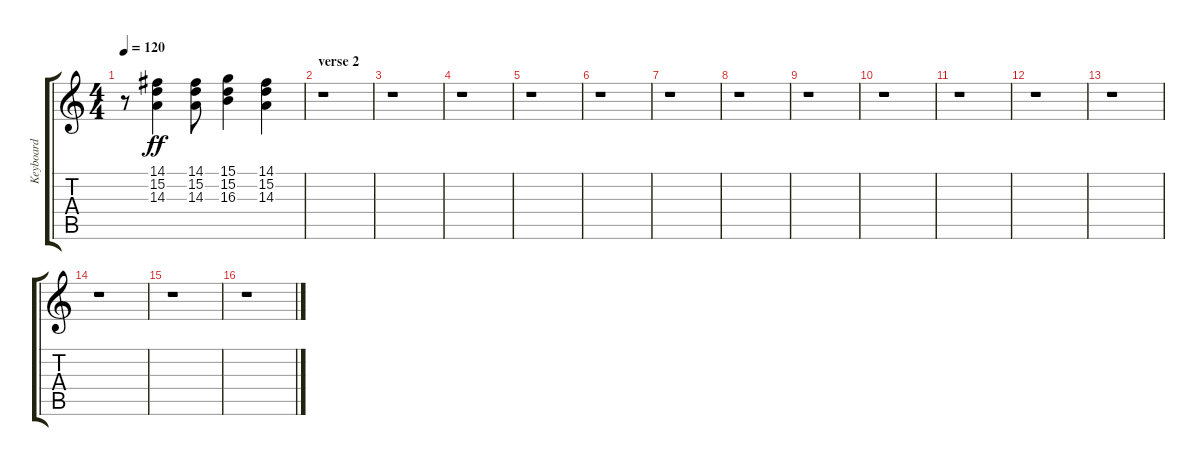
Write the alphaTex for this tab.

\track ("Keyboard" "Keyboard") {instrument pad3polysynth}
\staff {score tabs}
\tuning (E4 B3 G3 D3 A2 E2) {hide}
\ts (4 4)
\tempo 120
\clef g2
\ks c
r.8{dy ff} (14.1 15.2 14.3).4 (14.1 15.2 14.3).8 (15.1 15.2 16.3).4 (14.1 15.2 14.3).4 |
\section ("" "verse 2")
r.1 |
r.1 |
r.1 |
r.1 |
r.1 |
r.1 |
r.1 |
r.1 |
r.1 |
r.1 |
r.1 |
r.1 |
r.1 |
r.1 |
r.1
